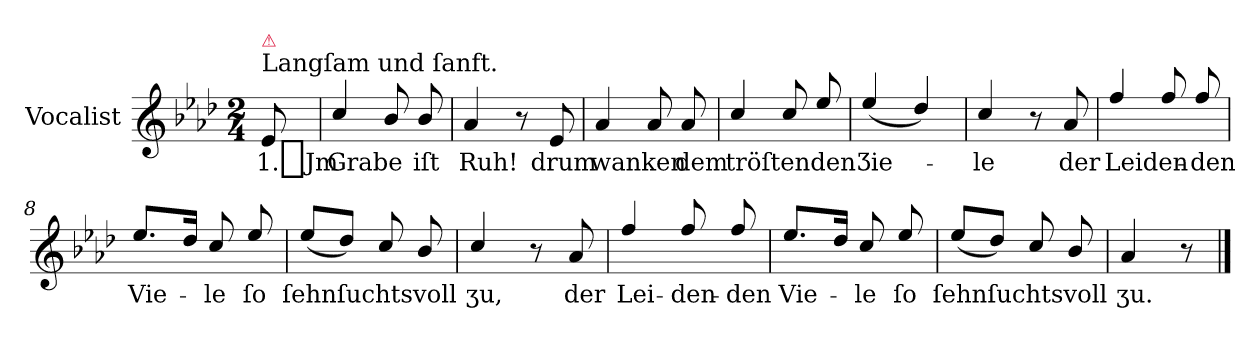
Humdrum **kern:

**kern	**text
*part1	*part1
*staff1	*staff1
*I"Vocalist	*
*clefG2	*
*k[b-e-a-d-]	*
*A-:	*
*M2/4	*
=	=
!LO:TX:a:t=Langſam und ſanft.	!
!LO:TX:a:color=crimson:t=⚠	!
8e-	1._Jm
=1	=1
4cc/	Grabe
8b-/	.
8b-/	iſt
=2	=2
4a-	Ruh!
8r	.
8e-	drum
=3	=3
4a-	wanken
8a-	.
8a-	dem
=4	=4
4cc/	tröſtenden
8cc/	.
8ee-/	.
=5	=5
(>4ee-/	Ʒie-
4dd-/)	.
=6	=6
4cc/	-le
8r	.
8a-	der
=7	=7
4ff/	Leiden-
8ff/	.
8ff/	-den
=8	=8
8.ee-/L	Vie-
16dd-Jk	.
8cc/	-le
8ee-/	ſo
=9	=9
(8ee-/L	ſehnſuchtsvoll
8dd-J)	.
8cc/	.
8b-/	.
=10	=10
4cc/	ʒu,
8r	.
8a-	der
=11	=11
4ff/	Lei-
8ff/	-den-
8ff/	-den
=12	=12
8.ee-/L	Vie-
16dd-Jk	.
8cc/	-le
8ee-/	ſo
=13	=13
(8ee-/L	ſehnſuchtsvoll
8dd-/J)	.
8cc/	.
8b-/	.
=14	=14
4a-	ʒu.
8r	.
==	==
*-	*-
